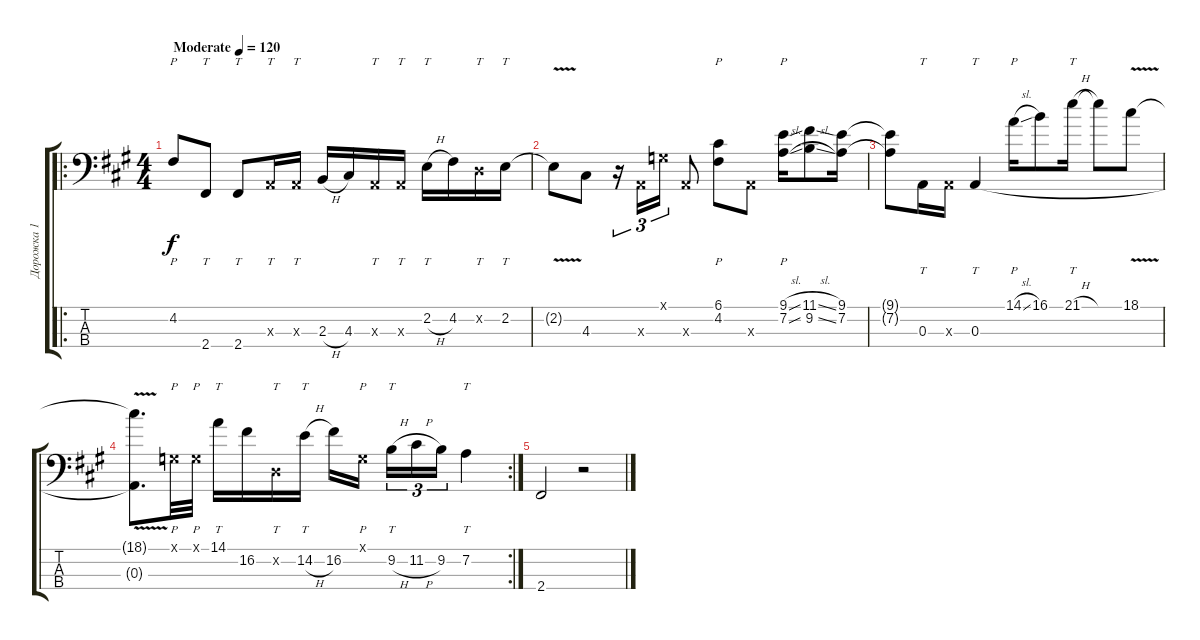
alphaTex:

\track ("Дорожка 1" "Дорожка 1") {instrument slapbass1}
\staff {score tabs}
\tuning (G2 D2 A1 E1) {hide}
\ro
\ts (4 4)
\tempo (120 "Moderate")
\clef f4
\ks a
4.2.8{p dy f instrument slapbass1} 2.4.8{tt} 2.4.8{tt} 0.3{x}.16{tt} 0.3{x}.16{tt} 2.3{h}.16 4.3.16 0.3{x}.16{tt} 0.3{x}.16{tt} 2.2{h}.16{tt} 4.2.16 0.2{x}.16{tt} 2.2.16{tt} |
2.2{v t}.8 4.3.8 r.16{tu (3 2)} 0.3{x}.16{tu (3 2)} 0.1{x}.16{tu (3 2)} 0.3{x}.8 (6.1 4.2).8{p} 0.3{x}.8 (9.1{sl} 7.2{sl}).16{p} (11.1{sl} 9.2{sl}).8 (9.1 7.2).16 |
(9.1{t} 7.2{t}).8 0.3.16{tt} 0.3{x}.16 0.3.4{tt} 14.1{sl}.16{p} 16.1.8 21.1{h}.16{tt} 21.1{t}.8 18.1{v}.8 |
\rc 2
(18.1{t} 0.3{t}).8{d} 0.1{x}.32{p} 0.1{x}.32{p} 14.1.16{tt} 16.2.16 0.2{x}.16{tt} 14.2{h}.16{tt} 16.2.16 0.1{x}.16{p beam splitsecondary} 9.2{h}.16{tt tu (3 2)} 11.2{h}.16{tu (3 2)} 9.2.16{tu (3 2)} 7.2.4{tt} |
2.4.2 r.2
